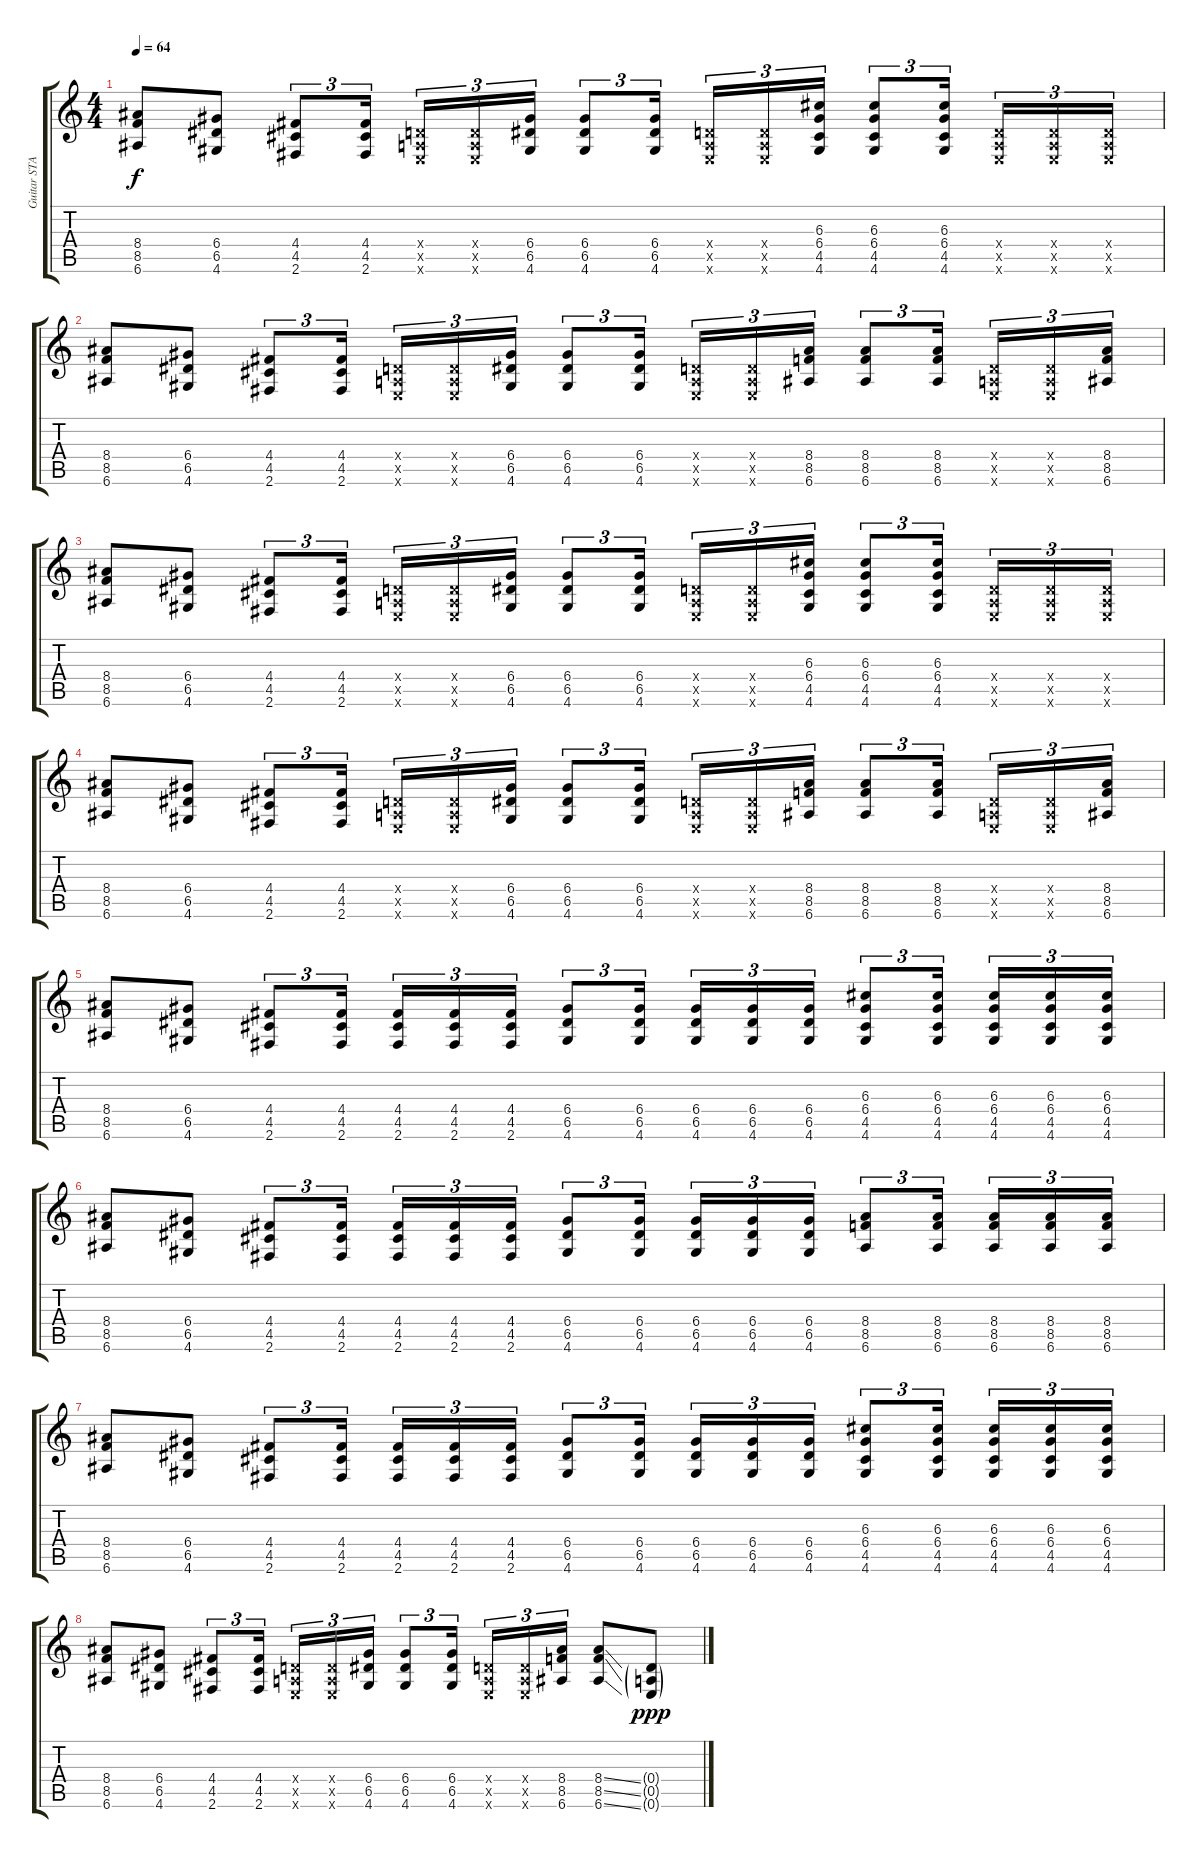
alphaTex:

\track ("Guitar STANDARD TWO" "Guitar STA") {instrument overdrivenguitar}
\staff {score tabs}
\tuning (E4 B3 G3 D3 A2 E2) {hide}
\ts (4 4)
\tempo 64
\clef g2
\ks c
(8.4 8.5 6.6).8{dy f} (6.4 6.5 4.6).8 (4.4 4.5 2.6).8{tu (3 2)} (4.4 4.5 2.6).16{tu (3 2)} (0.4{x} 0.5{x} 0.6{x}).16{tu (3 2)} (0.4{x} 0.5{x} 0.6{x}).16{tu (3 2)} (6.4 6.5 4.6).16{tu (3 2)} (6.4 6.5 4.6).8{tu (3 2)} (6.4 6.5 4.6).16{tu (3 2)} (0.4{x} 0.5{x} 0.6{x}).16{tu (3 2)} (0.4{x} 0.5{x} 0.6{x}).16{tu (3 2)} (6.3 6.4 4.5 4.6).16{tu (3 2)} (6.3 6.4 4.5 4.6).8{tu (3 2)} (6.3 6.4 4.5 4.6).16{tu (3 2)} (0.4{x} 0.5{x} 0.6{x}).16{tu (3 2)} (0.4{x} 0.5{x} 0.6{x}).16{tu (3 2)} (0.4{x} 0.5{x} 0.6{x}).16{tu (3 2)} |
(8.4 8.5 6.6).8 (6.4 6.5 4.6).8 (4.4 4.5 2.6).8{tu (3 2)} (4.4 4.5 2.6).16{tu (3 2)} (0.4{x} 0.5{x} 0.6{x}).16{tu (3 2)} (0.4{x} 0.5{x} 0.6{x}).16{tu (3 2)} (6.4 6.5 4.6).16{tu (3 2)} (6.4 6.5 4.6).8{tu (3 2)} (6.4 6.5 4.6).16{tu (3 2)} (0.4{x} 0.5{x} 0.6{x}).16{tu (3 2)} (0.4{x} 0.5{x} 0.6{x}).16{tu (3 2)} (8.4 8.5 6.6).16{tu (3 2)} (8.4 8.5 6.6).8{tu (3 2)} (8.4 8.5 6.6).16{tu (3 2)} (0.4{x} 0.5{x} 0.6{x}).16{tu (3 2)} (0.4{x} 0.5{x} 0.6{x}).16{tu (3 2)} (8.4 8.5 6.6).16{tu (3 2)} |
(8.4 8.5 6.6).8 (6.4 6.5 4.6).8 (4.4 4.5 2.6).8{tu (3 2)} (4.4 4.5 2.6).16{tu (3 2)} (0.4{x} 0.5{x} 0.6{x}).16{tu (3 2)} (0.4{x} 0.5{x} 0.6{x}).16{tu (3 2)} (6.4 6.5 4.6).16{tu (3 2)} (6.4 6.5 4.6).8{tu (3 2)} (6.4 6.5 4.6).16{tu (3 2)} (0.4{x} 0.5{x} 0.6{x}).16{tu (3 2)} (0.4{x} 0.5{x} 0.6{x}).16{tu (3 2)} (6.3 6.4 4.5 4.6).16{tu (3 2)} (6.3 6.4 4.5 4.6).8{tu (3 2)} (6.3 6.4 4.5 4.6).16{tu (3 2)} (0.4{x} 0.5{x} 0.6{x}).16{tu (3 2)} (0.4{x} 0.5{x} 0.6{x}).16{tu (3 2)} (0.4{x} 0.5{x} 0.6{x}).16{tu (3 2)} |
(8.4 8.5 6.6).8 (6.4 6.5 4.6).8 (4.4 4.5 2.6).8{tu (3 2)} (4.4 4.5 2.6).16{tu (3 2)} (0.4{x} 0.5{x} 0.6{x}).16{tu (3 2)} (0.4{x} 0.5{x} 0.6{x}).16{tu (3 2)} (6.4 6.5 4.6).16{tu (3 2)} (6.4 6.5 4.6).8{tu (3 2)} (6.4 6.5 4.6).16{tu (3 2)} (0.4{x} 0.5{x} 0.6{x}).16{tu (3 2)} (0.4{x} 0.5{x} 0.6{x}).16{tu (3 2)} (8.4 8.5 6.6).16{tu (3 2)} (8.4 8.5 6.6).8{tu (3 2)} (8.4 8.5 6.6).16{tu (3 2)} (0.4{x} 0.5{x} 0.6{x}).16{tu (3 2)} (0.4{x} 0.5{x} 0.6{x}).16{tu (3 2)} (8.4 8.5 6.6).16{tu (3 2)} |
(8.4 8.5 6.6).8 (6.4 6.5 4.6).8 (4.4 4.5 2.6).8{tu (3 2)} (4.4 4.5 2.6).16{tu (3 2)} (4.4 4.5 2.6).16{tu (3 2)} (4.4 4.5 2.6).16{tu (3 2)} (4.4 4.5 2.6).16{tu (3 2)} (6.4 6.5 4.6).8{tu (3 2)} (6.4 6.5 4.6).16{tu (3 2)} (6.4 6.5 4.6).16{tu (3 2)} (6.4 6.5 4.6).16{tu (3 2)} (6.4 6.5 4.6).16{tu (3 2)} (6.3 6.4 4.5 4.6).8{tu (3 2)} (6.3 6.4 4.5 4.6).16{tu (3 2)} (6.3 6.4 4.5 4.6).16{tu (3 2)} (6.3 6.4 4.5 4.6).16{tu (3 2)} (6.3 6.4 4.5 4.6).16{tu (3 2)} |
(8.4 8.5 6.6).8 (6.4 6.5 4.6).8 (4.4 4.5 2.6).8{tu (3 2)} (4.4 4.5 2.6).16{tu (3 2)} (4.4 4.5 2.6).16{tu (3 2)} (4.4 4.5 2.6).16{tu (3 2)} (4.4 4.5 2.6).16{tu (3 2)} (6.4 6.5 4.6).8{tu (3 2)} (6.4 6.5 4.6).16{tu (3 2)} (6.4 6.5 4.6).16{tu (3 2)} (6.4 6.5 4.6).16{tu (3 2)} (6.4 6.5 4.6).16{tu (3 2)} (8.4 8.5 6.6).8{tu (3 2)} (8.4 8.5 6.6).16{tu (3 2)} (8.4 8.5 6.6).16{tu (3 2)} (8.4 8.5 6.6).16{tu (3 2)} (8.4 8.5 6.6).16{tu (3 2)} |
(8.4 8.5 6.6).8 (6.4 6.5 4.6).8 (4.4 4.5 2.6).8{tu (3 2)} (4.4 4.5 2.6).16{tu (3 2)} (4.4 4.5 2.6).16{tu (3 2)} (4.4 4.5 2.6).16{tu (3 2)} (4.4 4.5 2.6).16{tu (3 2)} (6.4 6.5 4.6).8{tu (3 2)} (6.4 6.5 4.6).16{tu (3 2)} (6.4 6.5 4.6).16{tu (3 2)} (6.4 6.5 4.6).16{tu (3 2)} (6.4 6.5 4.6).16{tu (3 2)} (6.3 6.4 4.5 4.6).8{tu (3 2)} (6.3 6.4 4.5 4.6).16{tu (3 2)} (6.3 6.4 4.5 4.6).16{tu (3 2)} (6.3 6.4 4.5 4.6).16{tu (3 2)} (6.3 6.4 4.5 4.6).16{tu (3 2)} |
(8.4 8.5 6.6).8 (6.4 6.5 4.6).8 (4.4 4.5 2.6).8{tu (3 2)} (4.4 4.5 2.6).16{tu (3 2)} (0.4{x} 0.5{x} 0.6{x}).16{tu (3 2)} (0.4{x} 0.5{x} 0.6{x}).16{tu (3 2)} (6.4 6.5 4.6).16{tu (3 2)} (6.4 6.5 4.6).8{tu (3 2)} (6.4 6.5 4.6).16{tu (3 2)} (0.4{x} 0.5{x} 0.6{x}).16{tu (3 2)} (0.4{x} 0.5{x} 0.6{x}).16{tu (3 2)} (8.4 8.5 6.6).16{tu (3 2)} (8.4{ss} 8.5{ss} 6.6{ss}).8 (0.4{g} 0.5{g} 0.6{g}).8{dy ppp}
